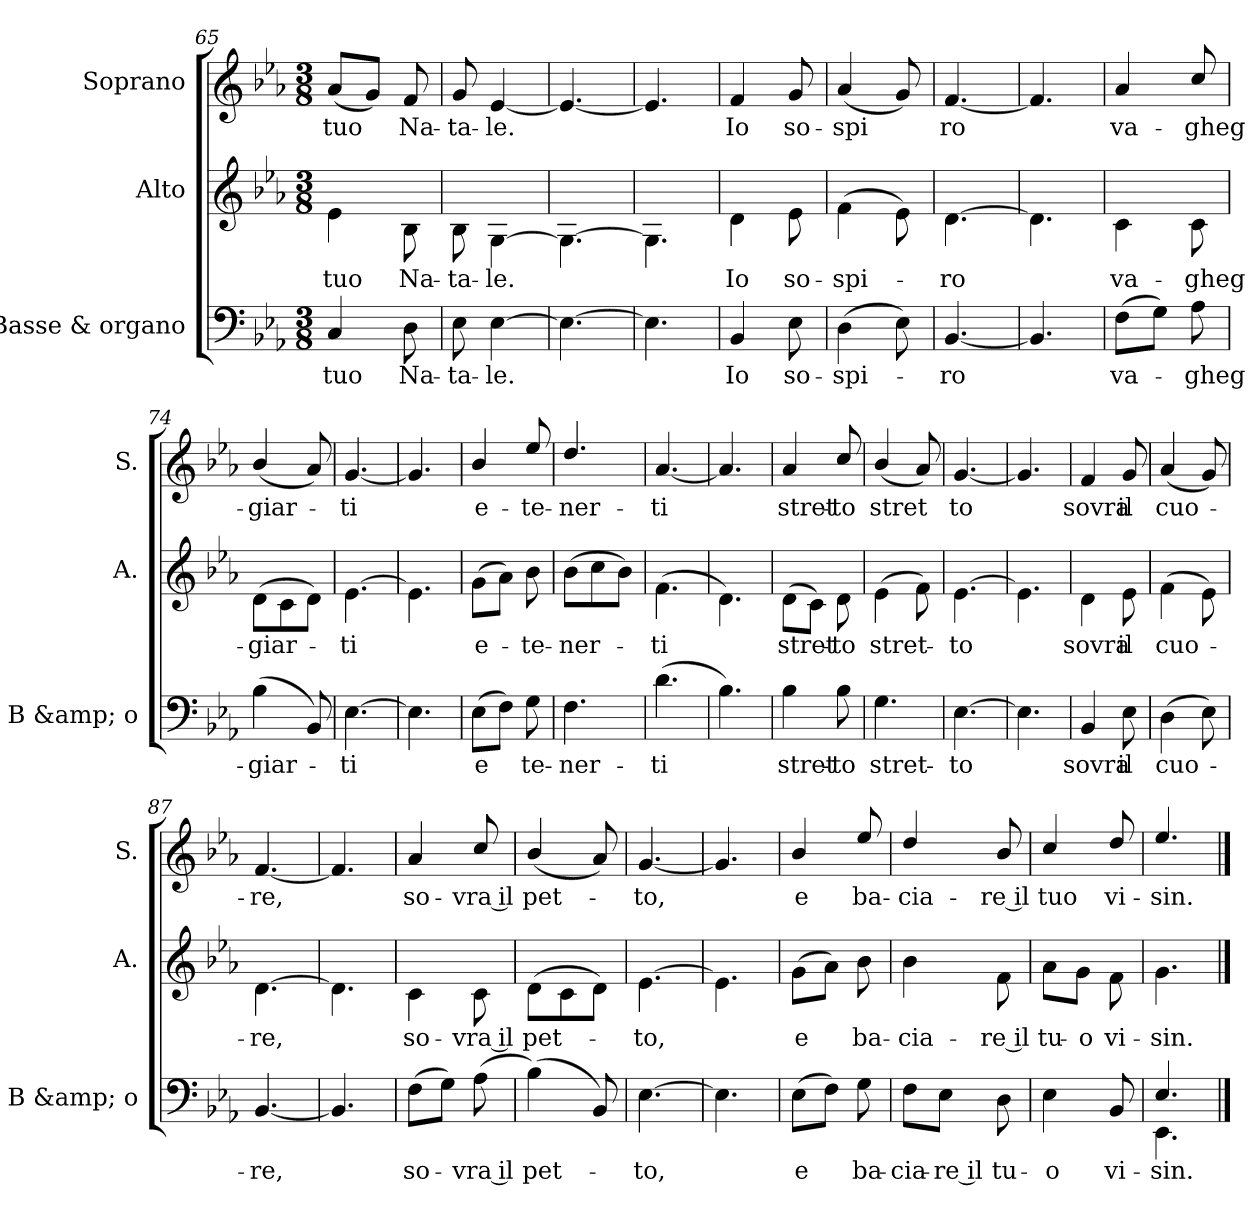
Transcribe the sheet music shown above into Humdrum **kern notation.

**kern	**text	**kern	**text	**kern	**text
*part3	*part3	*part2	*part2	*part1	*part1
*staff3	*staff3	*staff2	*staff2	*staff1	*staff1
*I"Basse &amp; organo	*	*I"Alto	*	*I"Soprano	*
*I'B &amp; o	*	*I'A.	*	*I'S.	*
*clefF4	*	*clefG2	*	*clefG2	*
*k[b-e-a-]	*	*k[b-e-a-]	*	*k[b-e-a-]	*
*E-:	*	*E-:	*	*E-:	*
*M3/8	*	*M3/8	*	*M3/8	*
=65	=65	=65	=65	=65	=65
!	!LO:LY:b	!	!LO:LY:b	!	!LO:LY:b
4C/	tuo	4e-\	tuo	(8a-/L	tuo
.	.	.	.	8g/J)	.
!	!LO:LY:b	!	!LO:LY:b	!	!LO:LY:b
8D\	Na-	8B-\	Na-	8f/	Na-
=66	=66	=66	=66	=66	=66
!	!LO:LY:b	!	!LO:LY:b	!	!LO:LY:b
8E-\	-ta-	8B-\	-ta-	8g/	-ta-
!	!LO:LY:b	!	!LO:LY:b	!	!LO:LY:b
[>4E-\	-le.	[<4G\	-le.	[>4e-/	-le.
=67	=67	=67	=67	=67	=67
4.E-\_	.	4.G\_	.	4.e-/_	.
=68	=68	=68	=68	=68	=68
4.E-\]	.	4.G\]	.	4.e-/]	.
=69	=69	=69	=69	=69	=69
!	!LO:LY:b	!	!LO:LY:b	!	!LO:LY:b
4BB-/	Io	4d\	Io	4f/	Io
!	!LO:LY:b	!	!LO:LY:b	!	!LO:LY:b
8E-\	so-	8e-\	so-	8g/	so-
=70	=70	=70	=70	=70	=70
!	!LO:LY:b	!	!LO:LY:b	!	!LO:LY:b
(>4D\	-spi-	(<4f\	-spi-	(>4a-/	-spi
8E-\)	.	8e-\)	.	8g/)	.
=71	=71	=71	=71	=71	=71
!	!LO:LY:b	!	!LO:LY:b	!	!LO:LY:b
[<4.BB-/	-ro	[<4.d\	-ro	[>4.f/	-ro
=72	=72	=72	=72	=72	=72
4.BB-/]	.	4.d\]	.	4.f/]	.
=73	=73	=73	=73	=73	=73
!	!LO:LY:b	!	!LO:LY:b	!	!LO:LY:b
(8F\L	va-	4c\	va-	4a-/	va-
8G\J)	.	.	.	.	.
!	!LO:LY:b	!	!LO:LY:b	!	!LO:LY:b
8A-\	-gheg-	8c\	-gheg-	8cc/	-gheg-
!!LO:LB:g=z
=74	=74	=74	=74	=74	=74
!	!LO:LY:b	!	!LO:LY:b	!	!LO:LY:b
(>4B-\	-giar-	(8d\L	-giar-	(>4b-/	-giar-
.	.	8c\	.	.	.
8BB-/)	.	8d\J)	.	8a-/)	.
=75	=75	=75	=75	=75	=75
!	!LO:LY:b	!	!LO:LY:b	!	!LO:LY:b
[>4.E-\	-ti	[<4.e-\	-ti	[>4.g/	-ti
=76	=76	=76	=76	=76	=76
4.E-\]	.	4.e-\]	.	4.g/]	.
=77	=77	=77	=77	=77	=77
!	!LO:LY:b	!	!LO:LY:b	!	!LO:LY:b
(8E-\L	e	(8g\L	e-	4b-/	e-
8F\J)	.	8a-\J)	.	.	.
!	!LO:LY:b	!	!LO:LY:b	!	!LO:LY:b
8G\	-te-	8b-\	-te-	8ee-/	-te-
=78	=78	=78	=78	=78	=78
!	!LO:LY:b	!	!LO:LY:b	!	!LO:LY:b
4.F\	-ner-	(8b-\L	-ner-	4.dd/	-ner-
.	.	8cc\	.	.	.
.	.	8b-\J)	.	.	.
=79	=79	=79	=79	=79	=79
!	!LO:LY:b	!	!LO:LY:b	!	!LO:LY:b
(>4.d\	-ti	(<4.f\	-ti	[>4.a-/	-ti
=80	=80	=80	=80	=80	=80
4.B-\)	.	4.d\)	.	4.a-/]	.
=81	=81	=81	=81	=81	=81
!	!LO:LY:b	!	!LO:LY:b	!	!LO:LY:b
4B-\	stret-	(8d\L	stret-	4a-/	stret-
.	.	8c\J)	.	.	.
!	!LO:LY:b	!	!LO:LY:b	!	!LO:LY:b
8B-\	-to	8d\	-to	8cc/	-to
=82	=82	=82	=82	=82	=82
!	!LO:LY:b	!	!LO:LY:b	!	!LO:LY:b
4.G\	stret-	(<4e-\	stret-	(>4b-/	stret
.	.	8f\)	.	8a-/)	.
!!LO:LB:g=z
=83	=83	=83	=83	=83	=83
!	!LO:LY:b	!	!LO:LY:b	!	!LO:LY:b
[>4.E-\	-to	[<4.e-\	-to	[>4.g/	-to
=84	=84	=84	=84	=84	=84
4.E-\]	.	4.e-\]	.	4.g/]	.
=85	=85	=85	=85	=85	=85
!	!LO:LY:b	!	!LO:LY:b	!	!LO:LY:b
4BB-/	sovra	4d\	sovra	4f/	sovra
!	!LO:LY:b	!	!LO:LY:b	!	!LO:LY:b
8E-\	il	8e-\	il	8g/	il
=86	=86	=86	=86	=86	=86
!	!LO:LY:b	!	!LO:LY:b	!	!LO:LY:b
(>4D\	cuo-	(<4f\	cuo-	(>4a-/	cuo-
8E-\)	.	8e-\)	.	8g/)	.
=87	=87	=87	=87	=87	=87
!	!LO:LY:b	!	!LO:LY:b	!	!LO:LY:b
[<4.BB-/	-re,	[<4.d\	-re,	[>4.f/	-re,
=88	=88	=88	=88	=88	=88
4.BB-/]	.	4.d\]	.	4.f/]	.
=89	=89	=89	=89	=89	=89
!	!LO:LY:b	!	!LO:LY:b	!	!LO:LY:b
(8F\L	so-	4c\	so-	4a-/	so-
8G\J)	.	.	.	.	.
!	!LO:LY:b	!	!LO:LY:b	!	!LO:LY:b
(>8A-\	-vra il	8c\	vra il	8cc/	vra il
=90	=90	=90	=90	=90	=90
!	!LO:LY:b	!	!LO:LY:b	!	!LO:LY:b
(>4B-\)	pet-	(8d\L	pet-	(>4b-/	pet-
.	.	8c\	.	.	.
8BB-/)	.	8d\J)	.	8a-/)	.
=91	=91	=91	=91	=91	=91
!	!LO:LY:b	!	!LO:LY:b	!	!LO:LY:b
[>4.E-\	-to,	[<4.e-\	-to,	[>4.g/	-to,
=92	=92	=92	=92	=92	=92
4.E-\]	.	4.e-\]	.	4.g/]	.
!!LO:PB:g=z
=93	=93	=93	=93	=93	=93
!	!LO:LY:b	!	!LO:LY:b	!	!LO:LY:b
(8E-\L	e	(8g\L	e	4b-/	e
8F\J)	.	8a-\J)	.	.	.
!	!LO:LY:b	!	!LO:LY:b	!	!LO:LY:b
8G\	ba-	8b-\	ba-	8ee-/	ba-
=94	=94	=94	=94	=94	=94
!	!LO:LY:b	!	!LO:LY:b	!	!LO:LY:b
8F\L	-cia-	4b-\	-cia-	4dd/	-cia-
!	!LO:LY:b	!	!	!	!
8E-\J	re il	.	.	.	.
!	!LO:LY:b	!	!LO:LY:b	!	!LO:LY:b
8D\	tu-	8f\	re il	8b-/	re il
=95	=95	=95	=95	=95	=95
!	!LO:LY:b	!	!LO:LY:b	!	!LO:LY:b
4E-\	-o	8a-\L	tu-	4cc/	tuo
!	!	!	!LO:LY:b	!	!
.	.	8g\J	-o	.	.
!	!LO:LY:b	!	!LO:LY:b	!	!LO:LY:b
8BB-/	vi-	8f\	vi-	8dd/	vi-
=96	=96	=96	=96	=96	=96
!	!LO:LY:b	!	!LO:LY:b	!	!LO:LY:b
*^	*	*	*	*	*
4.E-/	4.EE-\	-sin.	4.g\	-sin.	4.ee-/	-sin.
*v	*v	*	*	*	*	*
==	==	==	==	==	==
*-	*-	*-	*-	*-	*-
